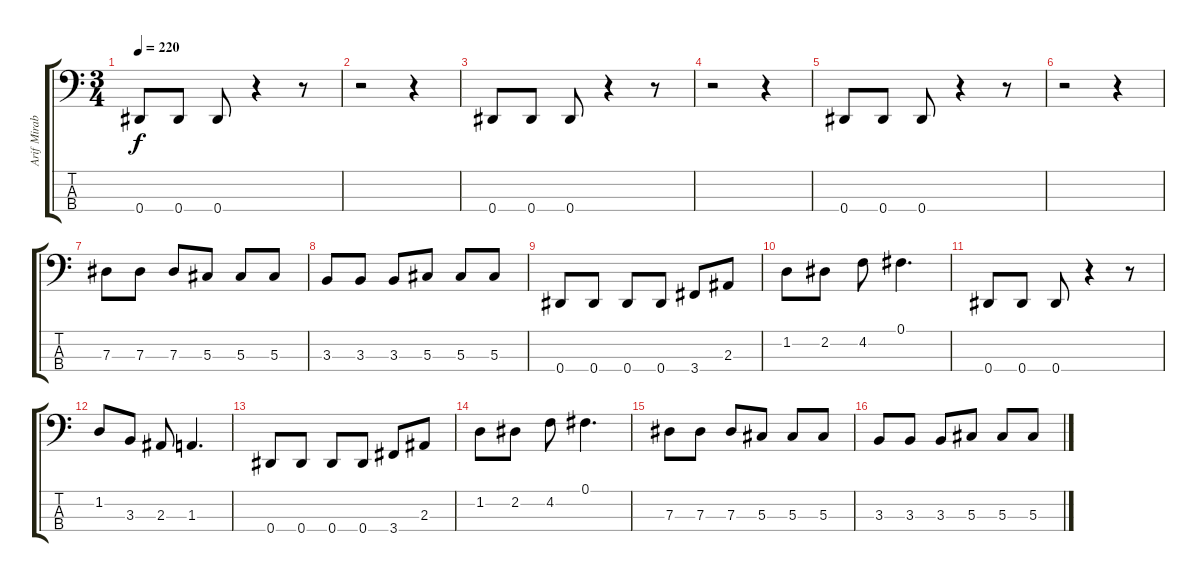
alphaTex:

\track ("Arif Mirabdolbaghi" "Arif Mirab") {instrument electricbassfinger}
\staff {score tabs}
\tuning (Gb2 Db2 Ab1 Eb1) {hide}
\ts (3 4)
\tempo 220
\clef f4
\ks c
0.4.8{dy f} 0.4.8 0.4.8 r.4 r.8 |
r.2 r.4 |
0.4.8 0.4.8 0.4.8 r.4 r.8 |
r.2 r.4 |
0.4.8 0.4.8 0.4.8 r.4 r.8 |
r.2 r.4 |
7.3.8 7.3.8 7.3.8 5.3.8 5.3.8 5.3.8 |
3.3.8 3.3.8 3.3.8 5.3.8 5.3.8 5.3.8 |
0.4.8 0.4.8 0.4.8 0.4.8 3.4.8 2.3.8 |
1.2.8 2.2.8 4.2.8 0.1.4{d} |
0.4.8 0.4.8 0.4.8 r.4 r.8 |
1.2.8 3.3.8 2.3.8 1.3.4{d} |
0.4.8 0.4.8 0.4.8 0.4.8 3.4.8 2.3.8 |
1.2.8 2.2.8 4.2.8 0.1.4{d} |
7.3.8 7.3.8 7.3.8 5.3.8 5.3.8 5.3.8 |
3.3.8 3.3.8 3.3.8 5.3.8 5.3.8 5.3.8
